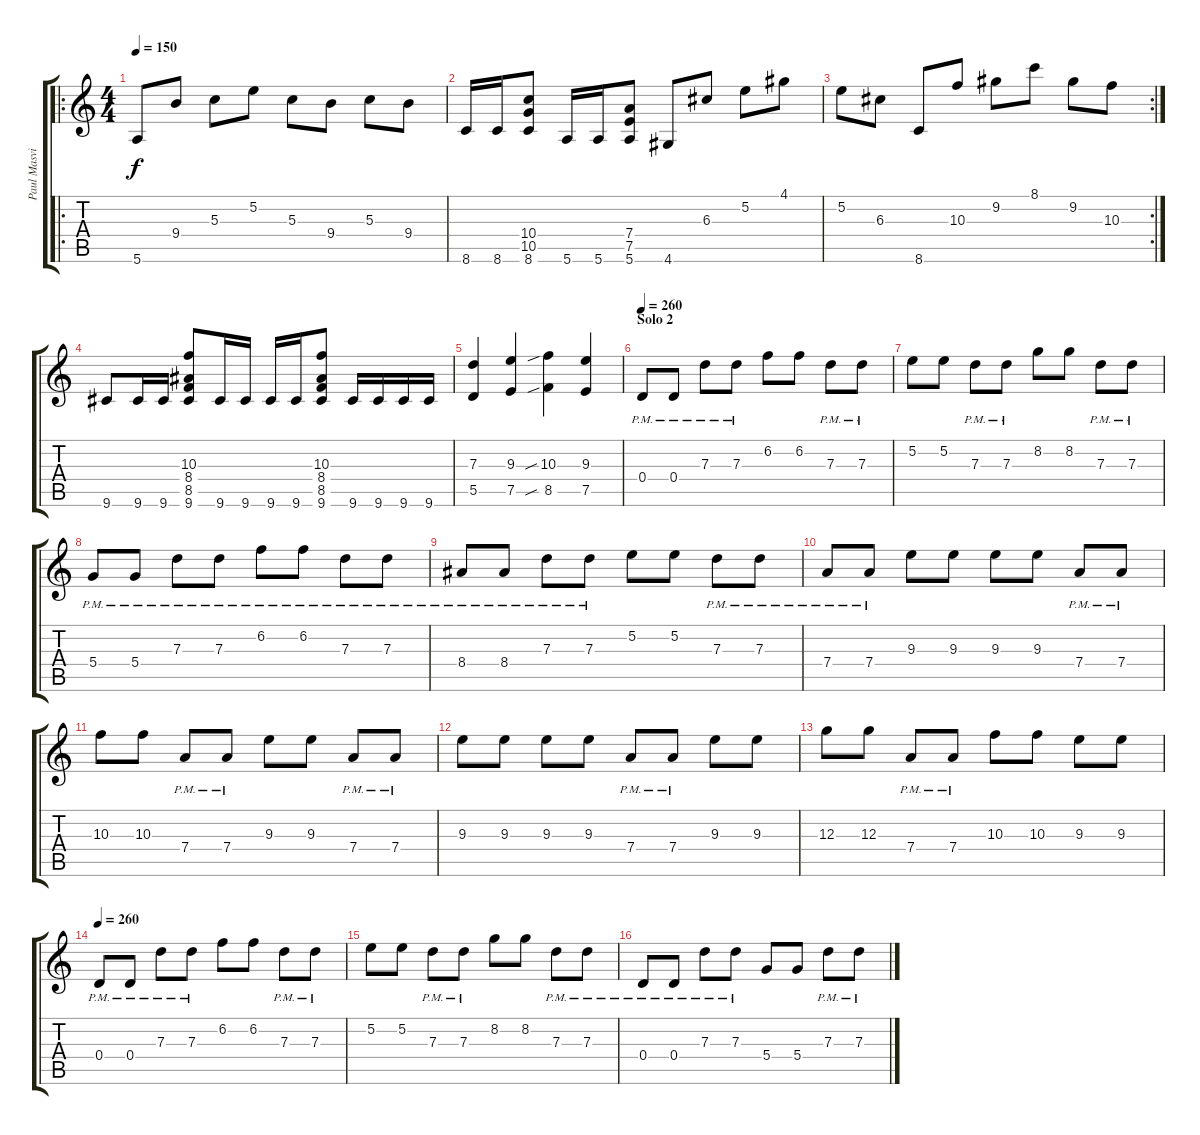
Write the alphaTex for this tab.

\track ("Paul Masvidal" "Paul Masvi") {instrument distortionguitar}
\staff {score tabs}
\tuning (E4 B3 G3 D3 A2 E2) {hide}
\ro
\ts (4 4)
\tempo 150
\clef g2
\ks c
5.6.8{dy f instrument distortionguitar} 9.4.8 5.3.8 5.2.8 5.3.8 9.4.8 5.3.8 9.4.8 |
8.6.16 8.6.16 (10.4 10.5 8.6).8 5.6.16 5.6.16 (7.4 7.5 5.6).8 4.6.8 6.3.8 5.2.8 4.1.8 |
\rc 2
5.2.8 6.3.8 8.6.8 10.3.8 9.2.8 8.1.8 9.2.8 10.3.8 |
9.6.8 9.6.16 9.6.16 (10.3 8.4 8.5 9.6).8 9.6.16 9.6.16 9.6.16 9.6.16 (10.3 8.4 8.5 9.6).8 9.6.16 9.6.16 9.6.16 9.6.16 |
(7.3 5.5).4 (9.3 7.5).4 (10.3{sib} 8.5{sib}).4 (9.3 7.5).4 |
\section ("" "Solo 2")
\tempo 260
0.4{pm}.8 0.4{pm}.8 7.3{pm}.8 7.3{pm}.8 6.2.8 6.2.8 7.3{pm}.8 7.3{pm}.8 |
5.2.8 5.2.8 7.3{pm}.8 7.3{pm}.8 8.2.8 8.2.8 7.3{pm}.8 7.3{pm}.8 |
5.4{pm}.8 5.4{pm}.8 7.3{pm}.8 7.3{pm}.8 6.2{pm}.8 6.2{pm}.8 7.3{pm}.8 7.3{pm}.8 |
8.4{pm}.8 8.4{pm}.8 7.3{pm}.8 7.3{pm}.8 5.2.8 5.2.8 7.3{pm}.8 7.3{pm}.8 |
7.4{pm}.8 7.4{pm}.8 9.3.8 9.3.8 9.3.8 9.3.8 7.4{pm}.8 7.4{pm}.8 |
10.3.8 10.3.8 7.4{pm}.8 7.4{pm}.8 9.3.8 9.3.8 7.4{pm}.8 7.4{pm}.8 |
9.3.8 9.3.8 9.3.8 9.3.8 7.4{pm}.8 7.4{pm}.8 9.3.8 9.3.8 |
12.3.8 12.3.8 7.4{pm}.8 7.4{pm}.8 10.3.8 10.3.8 9.3.8 9.3.8 |
\tempo 260
0.4{pm}.8 0.4{pm}.8 7.3{pm}.8 7.3{pm}.8 6.2.8 6.2.8 7.3{pm}.8 7.3{pm}.8 |
5.2.8 5.2.8 7.3{pm}.8 7.3{pm}.8 8.2.8 8.2.8 7.3{pm}.8 7.3{pm}.8 |
0.4{pm}.8 0.4{pm}.8 7.3{pm}.8 7.3{pm}.8 5.4.8 5.4.8 7.3{pm}.8 7.3{pm}.8
